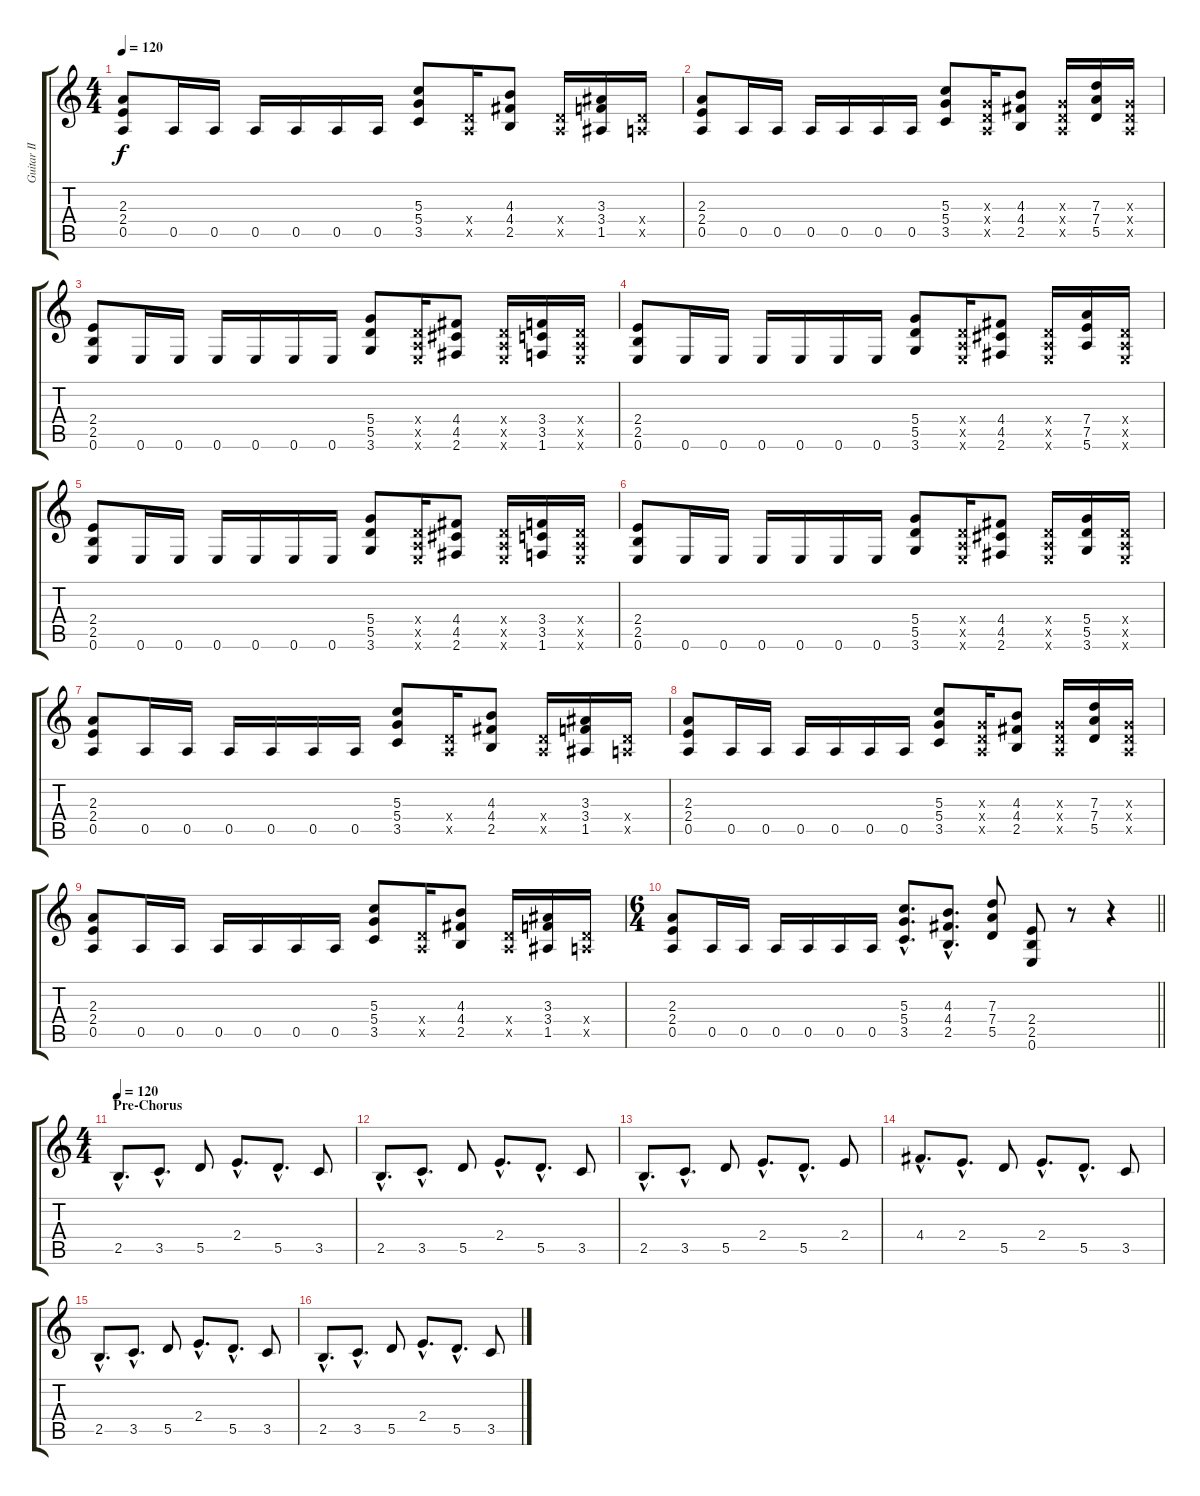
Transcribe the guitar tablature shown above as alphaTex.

\track ("Guitar II" "Guitar II") {instrument distortionguitar}
\staff {score tabs}
\tuning (E4 B3 G3 D3 A2 E2) {hide}
\ts (4 4)
\tempo 120
\clef g2
\ks c
(2.3 2.4 0.5).8{dy f} 0.5.16 0.5.16 0.5.16 0.5.16 0.5.16 0.5.16 (5.3 5.4 3.5).8 (0.4{x} 0.5{x}).16 (4.3 4.4 2.5).8 (0.4{x} 0.5{x}).16 (3.3 3.4 1.5).16 (0.4{x} 0.5{x}).16 |
(2.3 2.4 0.5).8 0.5.16 0.5.16 0.5.16 0.5.16 0.5.16 0.5.16 (5.3 5.4 3.5).8 (0.3{x} 0.4{x} 0.5{x}).16 (4.3 4.4 2.5).8 (0.3{x} 0.4{x} 0.5{x}).16 (7.3 7.4 5.5).16 (0.3{x} 0.4{x} 0.5{x}).16 |
(2.4 2.5 0.6).8 0.6.16 0.6.16 0.6.16 0.6.16 0.6.16 0.6.16 (5.4 5.5 3.6).8 (0.4{x} 0.5{x} 0.6{x}).16 (4.4 4.5 2.6).8 (0.4{x} 0.5{x} 0.6{x}).16 (3.4 3.5 1.6).16 (0.4{x} 0.5{x} 0.6{x}).16 |
(2.4 2.5 0.6).8 0.6.16 0.6.16 0.6.16 0.6.16 0.6.16 0.6.16 (5.4 5.5 3.6).8 (0.4{x} 0.5{x} 0.6{x}).16 (4.4 4.5 2.6).8 (0.4{x} 0.5{x} 0.6{x}).16 (7.4 7.5 5.6).16 (0.4{x} 0.5{x} 0.6{x}).16 |
(2.4 2.5 0.6).8 0.6.16 0.6.16 0.6.16 0.6.16 0.6.16 0.6.16 (5.4 5.5 3.6).8 (0.4{x} 0.5{x} 0.6{x}).16 (4.4 4.5 2.6).8 (0.4{x} 0.5{x} 0.6{x}).16 (3.4 3.5 1.6).16 (0.4{x} 0.5{x} 0.6{x}).16 |
(2.4 2.5 0.6).8 0.6.16 0.6.16 0.6.16 0.6.16 0.6.16 0.6.16 (5.4 5.5 3.6).8 (0.4{x} 0.5{x} 0.6{x}).16 (4.4 4.5 2.6).8 (0.4{x} 0.5{x} 0.6{x}).16 (5.4 5.5 3.6).16 (0.4{x} 0.5{x} 0.6{x}).16 |
(2.3 2.4 0.5).8 0.5.16 0.5.16 0.5.16 0.5.16 0.5.16 0.5.16 (5.3 5.4 3.5).8 (0.4{x} 0.5{x}).16 (4.3 4.4 2.5).8 (0.4{x} 0.5{x}).16 (3.3 3.4 1.5).16 (0.4{x} 0.5{x}).16 |
(2.3 2.4 0.5).8 0.5.16 0.5.16 0.5.16 0.5.16 0.5.16 0.5.16 (5.3 5.4 3.5).8 (0.3{x} 0.4{x} 0.5{x}).16 (4.3 4.4 2.5).8 (0.3{x} 0.4{x} 0.5{x}).16 (7.3 7.4 5.5).16 (0.3{x} 0.4{x} 0.5{x}).16 |
(2.3 2.4 0.5).8 0.5.16 0.5.16 0.5.16 0.5.16 0.5.16 0.5.16 (5.3 5.4 3.5).8 (0.4{x} 0.5{x}).16 (4.3 4.4 2.5).8 (0.4{x} 0.5{x}).16 (3.3 3.4 1.5).16 (0.4{x} 0.5{x}).16 |
\ts (6 4)
\barLineRight lightlight
(2.3 2.4 0.5).8 0.5.16 0.5.16 0.5.16 0.5.16 0.5.16 0.5.16 (5.3{hac} 5.4{hac} 3.5{hac}).8{d} (4.3{hac} 4.4{hac} 2.5{hac}).8{d} (7.3 7.4 5.5).8 (2.4 2.5 0.6).8 r.8 r.4 |
\ts (4 4)
\section ("" "Pre-Chorus")
\tempo 120
2.5{hac}.8{d} 3.5{hac}.8{d} 5.5.8 2.4{hac}.8{d} 5.5{hac}.8{d} 3.5.8 |
2.5{hac}.8{d} 3.5{hac}.8{d} 5.5.8 2.4{hac}.8{d} 5.5{hac}.8{d} 3.5.8 |
2.5{hac}.8{d} 3.5{hac}.8{d} 5.5.8 2.4{hac}.8{d} 5.5{hac}.8{d} 2.4.8 |
4.4{hac}.8{d} 2.4{hac}.8{d} 5.5.8 2.4{hac}.8{d} 5.5{hac}.8{d} 3.5.8 |
2.5{hac}.8{d} 3.5{hac}.8{d} 5.5.8 2.4{hac}.8{d} 5.5{hac}.8{d} 3.5.8 |
2.5{hac}.8{d} 3.5{hac}.8{d} 5.5.8 2.4{hac}.8{d} 5.5{hac}.8{d} 3.5.8
